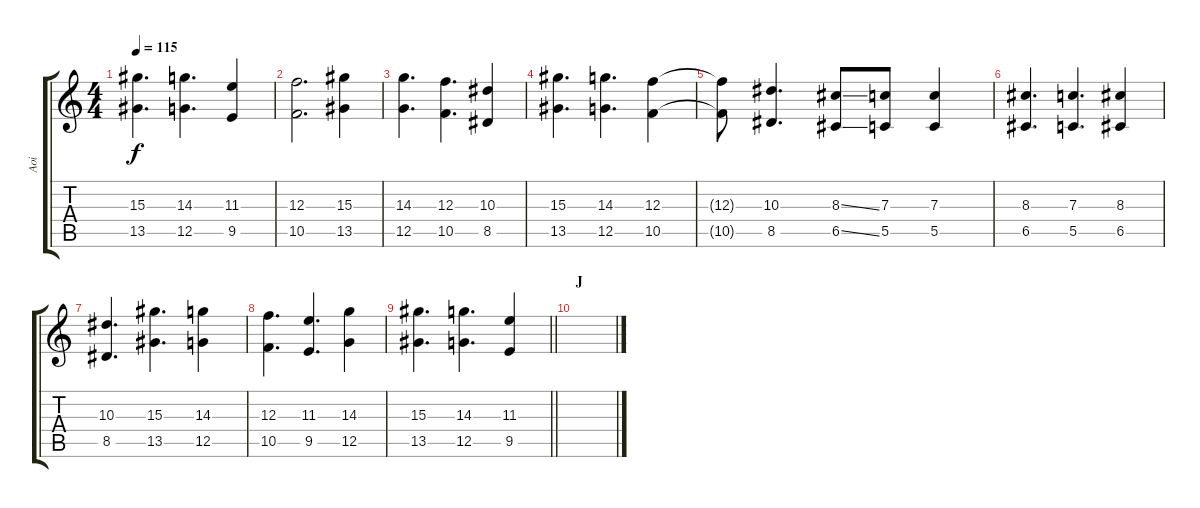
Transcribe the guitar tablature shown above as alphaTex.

\track ("Aoi" "Aoi") {instrument distortionguitar}
\staff {score tabs}
\tuning (D4 A3 F3 C3 G2 D2) {hide}
\ts (4 4)
\tempo 115
\clef g2
\ks c
(15.3 13.5).4{d dy f} (14.3 12.5).4{d} (11.3 9.5).4 |
(12.3 10.5).2{d} (15.3 13.5).4 |
(14.3 12.5).4{d} (12.3 10.5).4{d} (10.3 8.5).4 |
(15.3 13.5).4{d} (14.3 12.5).4{d} (12.3 10.5).4 |
(12.3{t} 10.5{t}).8 (10.3 8.5).4{d} (8.3{ss} 6.5{ss}).8 (7.3 5.5).8 (7.3 5.5).4 |
(8.3 6.5).4{d} (7.3 5.5).4{d} (8.3 6.5).4 |
(10.3 8.5).4{d} (15.3 13.5).4{d} (14.3 12.5).4 |
(12.3 10.5).4{d} (11.3 9.5).4{d} (14.3 12.5).4 |
\barLineRight lightlight
(15.3 13.5).4{d} (14.3 12.5).4{d} (11.3 9.5).4 |
\section ("" "J")
